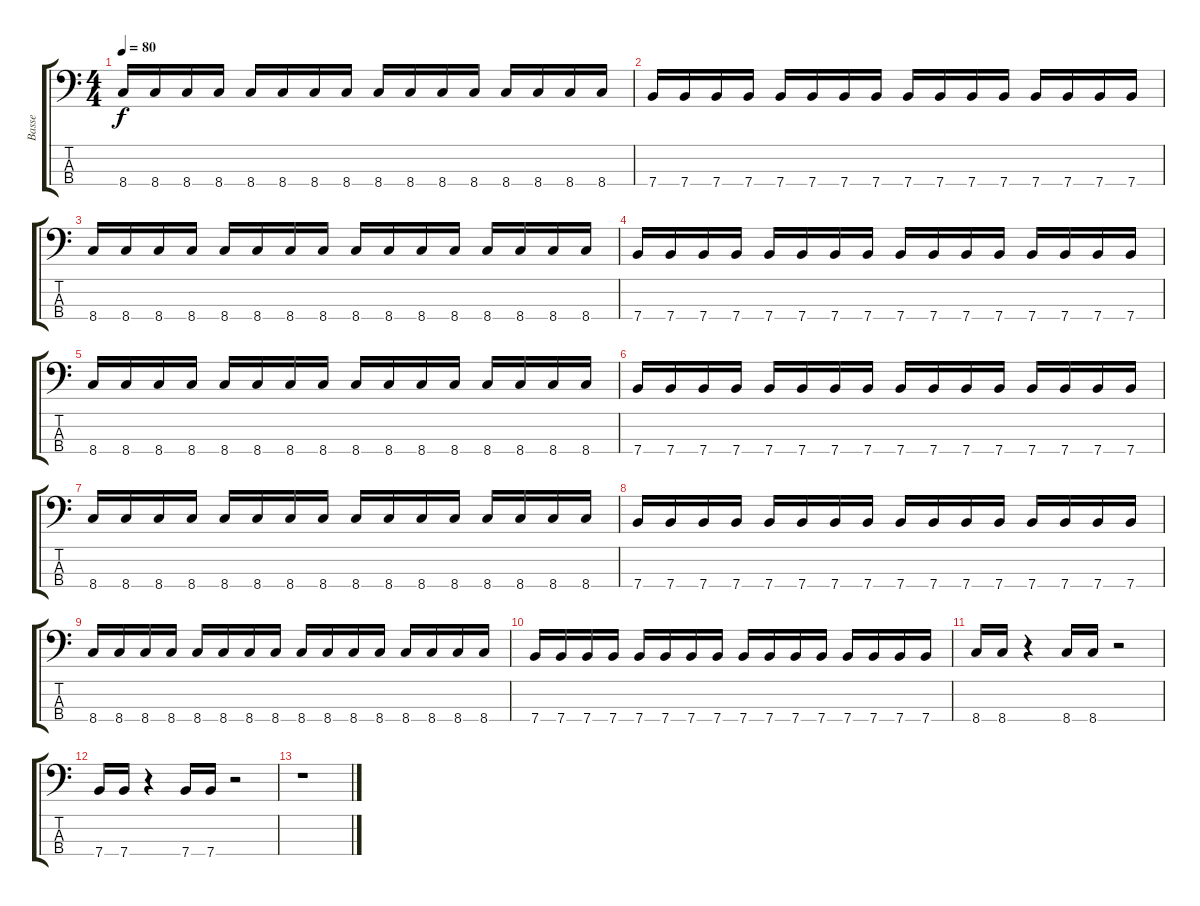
\track ("Basse" "Basse") {instrument electricbassfinger}
\staff {score tabs}
\tuning (G2 D2 A1 E1) {hide}
\ts (4 4)
\tempo 80
\clef f4
\ks c
8.4.16{dy f} 8.4.16 8.4.16 8.4.16 8.4.16 8.4.16 8.4.16 8.4.16 8.4.16 8.4.16 8.4.16 8.4.16 8.4.16 8.4.16 8.4.16 8.4.16 |
7.4.16 7.4.16 7.4.16 7.4.16 7.4.16 7.4.16 7.4.16 7.4.16 7.4.16 7.4.16 7.4.16 7.4.16 7.4.16 7.4.16 7.4.16 7.4.16 |
8.4.16 8.4.16 8.4.16 8.4.16 8.4.16 8.4.16 8.4.16 8.4.16 8.4.16 8.4.16 8.4.16 8.4.16 8.4.16 8.4.16 8.4.16 8.4.16 |
7.4.16 7.4.16 7.4.16 7.4.16 7.4.16 7.4.16 7.4.16 7.4.16 7.4.16 7.4.16 7.4.16 7.4.16 7.4.16 7.4.16 7.4.16 7.4.16 |
8.4.16 8.4.16 8.4.16 8.4.16 8.4.16 8.4.16 8.4.16 8.4.16 8.4.16 8.4.16 8.4.16 8.4.16 8.4.16 8.4.16 8.4.16 8.4.16 |
7.4.16 7.4.16 7.4.16 7.4.16 7.4.16 7.4.16 7.4.16 7.4.16 7.4.16 7.4.16 7.4.16 7.4.16 7.4.16 7.4.16 7.4.16 7.4.16 |
8.4.16 8.4.16 8.4.16 8.4.16 8.4.16 8.4.16 8.4.16 8.4.16 8.4.16 8.4.16 8.4.16 8.4.16 8.4.16 8.4.16 8.4.16 8.4.16 |
7.4.16 7.4.16 7.4.16 7.4.16 7.4.16 7.4.16 7.4.16 7.4.16 7.4.16 7.4.16 7.4.16 7.4.16 7.4.16 7.4.16 7.4.16 7.4.16 |
8.4.16 8.4.16 8.4.16 8.4.16 8.4.16 8.4.16 8.4.16 8.4.16 8.4.16 8.4.16 8.4.16 8.4.16 8.4.16 8.4.16 8.4.16 8.4.16 |
7.4.16 7.4.16 7.4.16 7.4.16 7.4.16 7.4.16 7.4.16 7.4.16 7.4.16 7.4.16 7.4.16 7.4.16 7.4.16 7.4.16 7.4.16 7.4.16 |
8.4.16 8.4.16 r.4 8.4.16 8.4.16 r.2 |
7.4.16 7.4.16 r.4 7.4.16 7.4.16 r.2 |
r.1
